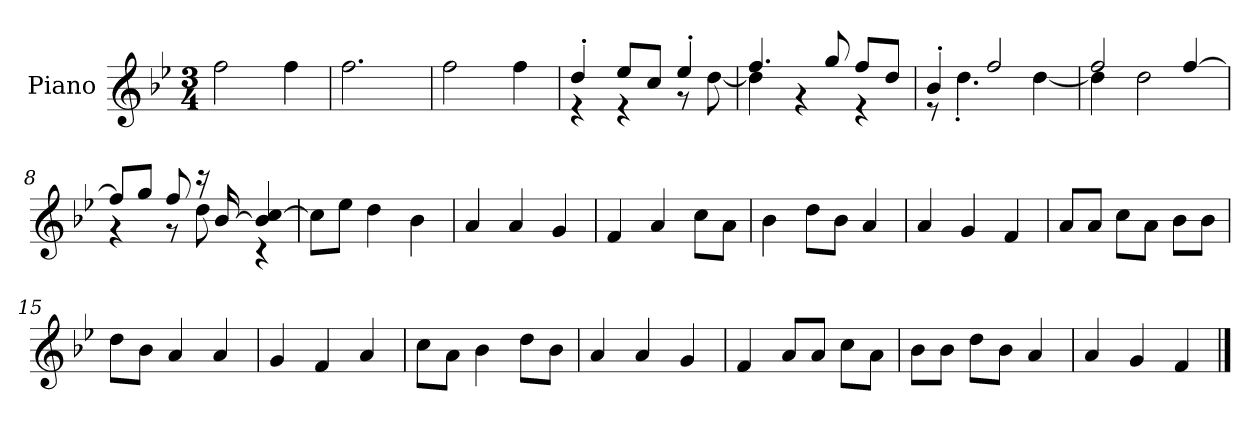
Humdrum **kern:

**kern
*part1
*staff1
*I"Piano
*I'P-no
*clefG2
*k[b-e-]
*M3/4
*MM179
=1
2ff\
4ff\
=2
2.ff\
=3
2ff\
4ff\
=4
*^
4dd'/	4r
8ee-/L	4r
8cc/J	.
4ee-'/	8r
.	[8dd\
=5	=5
4.ff/	4dd\]
.	4r
8gg/	.
8ff/L	4r
8dd/J	.
=6	=6
4b-'/	8r
.	4.dd'\
2ff/	.
.	[4dd\
=7	=7
2ff/	4dd\]
.	2dd\
[4ff/	.
=8	=8
8ff/L]	4r
8gg/J	.
8ff/	8r
16r	8dd\
[16b-/	.
4b-/] [4cc/	4r
*v	*v
!!LO:LB:g=z
=9
8cc\L]
8ee-\J
4dd\
4b-\
=10
4a/
4a/
4g/
=11
4f/
4a/
8cc\L
8a\J
=12
4b-\
8dd\L
8b-\J
4a/
=13
4a/
4g/
4f/
=14
8a/L
8a/J
8cc\L
8a\J
8b-\L
8b-\J
=15
8dd\L
8b-\J
4a/
4a/
=16
4g/
4f/
4a/
=17
8cc\L
8a\J
4b-\
8dd\L
8b-\J
!!LO:LB:g=z
=18
4a/
4a/
4g/
=19
4f/
8a/L
8a/J
8cc\L
8a\J
=20
8b-\L
8b-\J
8dd\L
8b-\J
4a/
=21
4a/
4g/
4f/
==
*-
